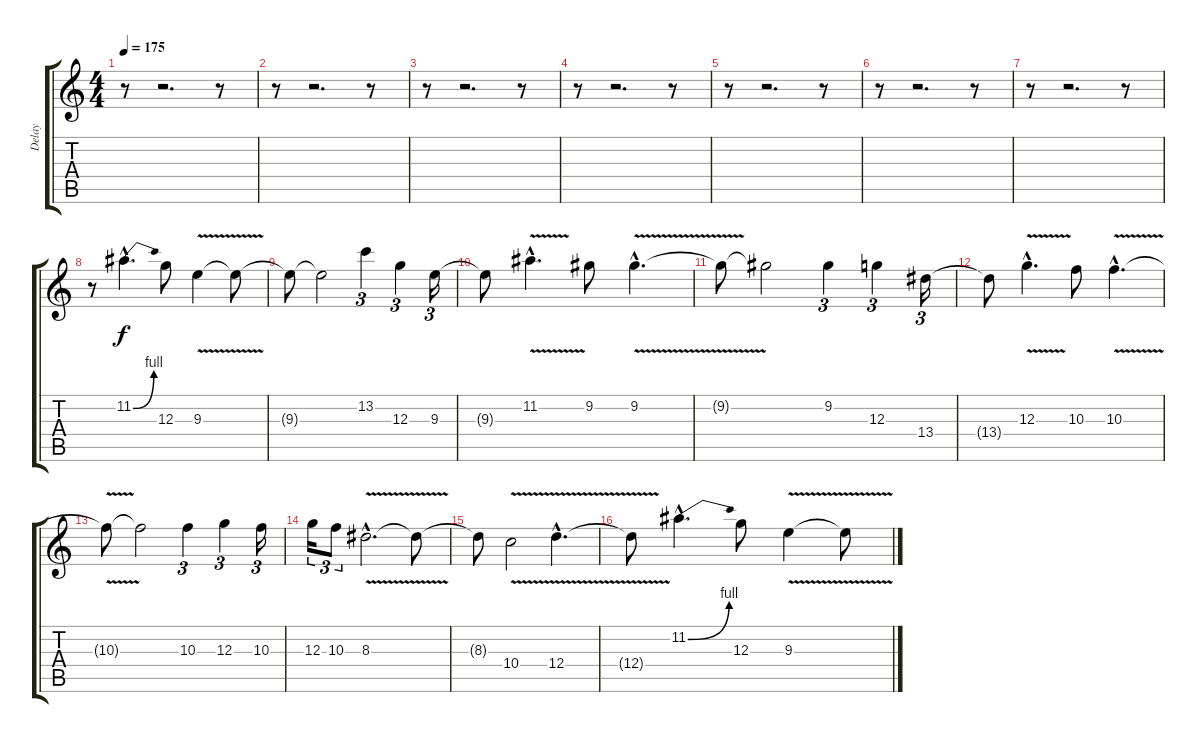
\track ("Delay" "Delay") {instrument overdrivenguitar}
\staff {score tabs}
\tuning (E4 B3 G3 D3 A2 E2) {hide}
\ts (4 4)
\tempo 175
\clef g2
\ks c
r.8{dy f} r.2{d} r.8 |
r.8 r.2{d} r.8 |
r.8 r.2{d} r.8 |
r.8 r.2{d} r.8 |
r.8 r.2{d} r.8 |
r.8 r.2{d} r.8 |
r.8 r.2{d} r.8 |
r.8 11.2{be (bend 0 0 60 4) hac}.4{d} 12.3.8 9.3{v}.4 9.3{t}.8 |
9.3{t}.8 9.3{t}.2 13.2.4{tu (3 2)} 12.3.4{tu (3 2)} 9.3.16{tu (3 2)} |
9.3{t}.8 11.2{v hac}.4{d} 9.2.8 9.2{v hac}.4{d} |
9.2{t}.8 9.2{t}.2 9.2.4{tu (3 2)} 12.3.4{tu (3 2)} 13.4.16{tu (3 2)} |
13.4{t}.8 12.3{v hac}.4{d} 10.3.8 10.3{v hac}.4{d} |
10.3{t}.8 10.3{t}.2 10.3.4{tu (3 2)} 12.3.4{tu (3 2)} 10.3.16{tu (3 2)} |
12.3.16{tu (3 2)} 10.3.8{tu (3 2)} 8.3{v hac}.2{d} 8.3{t}.8 |
8.3{t}.8 10.4{v}.2 12.4{v hac}.4{d} |
12.4{t}.8 11.2{be (bend 0 0 60 4) hac}.4{d} 12.3.8 9.3{v}.4 9.3{t}.8
